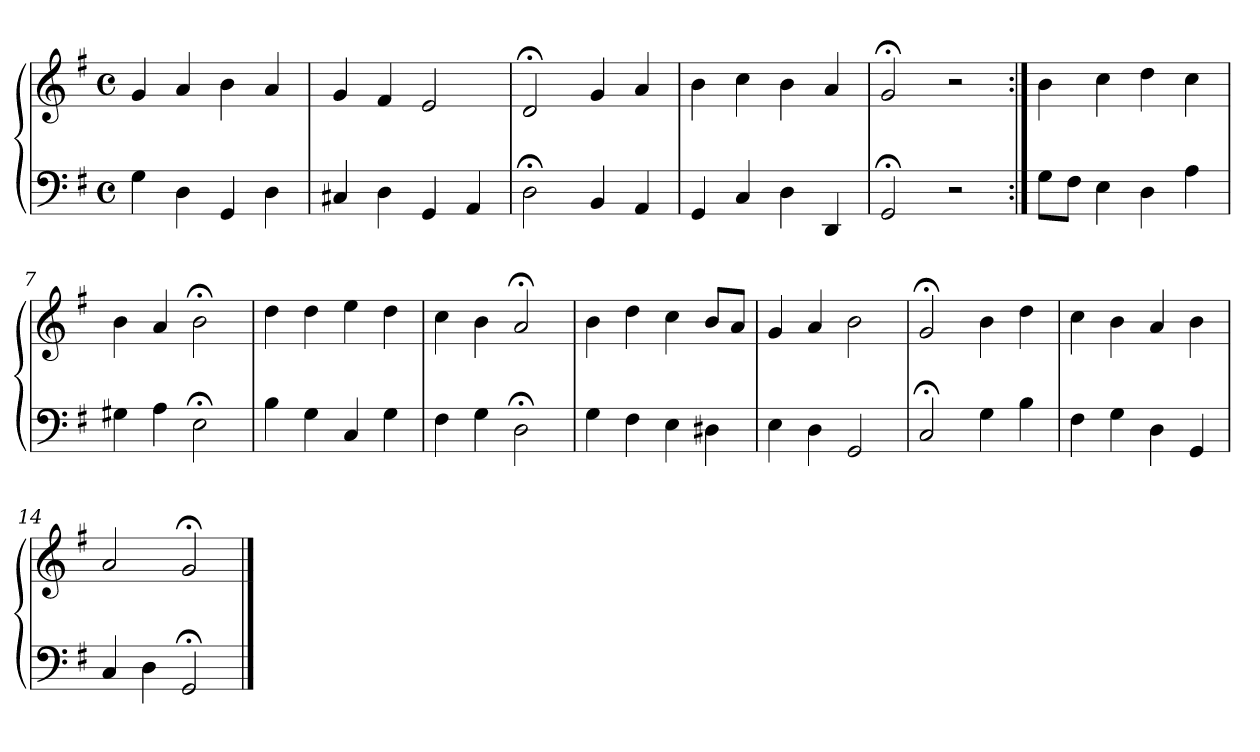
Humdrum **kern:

**kern	**kern
*part1	*part1
*staff2	*staff1
*clefF4	*clefG2
*k[f#]	*k[f#]
*M4/4	*M4/4
*met(c)	*met(c)
=1	=1
4G	4g
4D	4a
4GG	4b
4D	4a
=2	=2
4C#X	4g
4D	4f#
4GG	2e
4AA	.
=3	=3
2D;<	2d;<
4BB	4g
4AA	4a
=4	=4
4GG	4b
4C	4cc
4D	4b
4DD	4a
=5	=5
2GG;<	2g;<
2r	2r
=6:|!	=6:|!
8GL	4b
8F#J	.
4E	4cc
4D	4dd
4A	4cc
=7	=7
4G#X	4b
4A	4a
2E;<	2b;<
!!LO:LB:g=z
=8	=8
4B	4dd
4G	4dd
4C	4ee
4G	4dd
=9	=9
4F#	4cc
4G	4b
2D;<	2a;<
=10	=10
4G	4b
4F#	4dd
4E	4cc
4D#X	8bL
.	8aJ
=11	=11
4E	4g
4D	4a
2GG	2b
=12	=12
2C;<	2g;<
4G	4b
4B	4dd
=13	=13
4F#	4cc
4G	4b
4D	4a
4GG	4b
=14	=14
4C	2a
4D	.
2GG;<	2g;<
==	==
*-	*-
